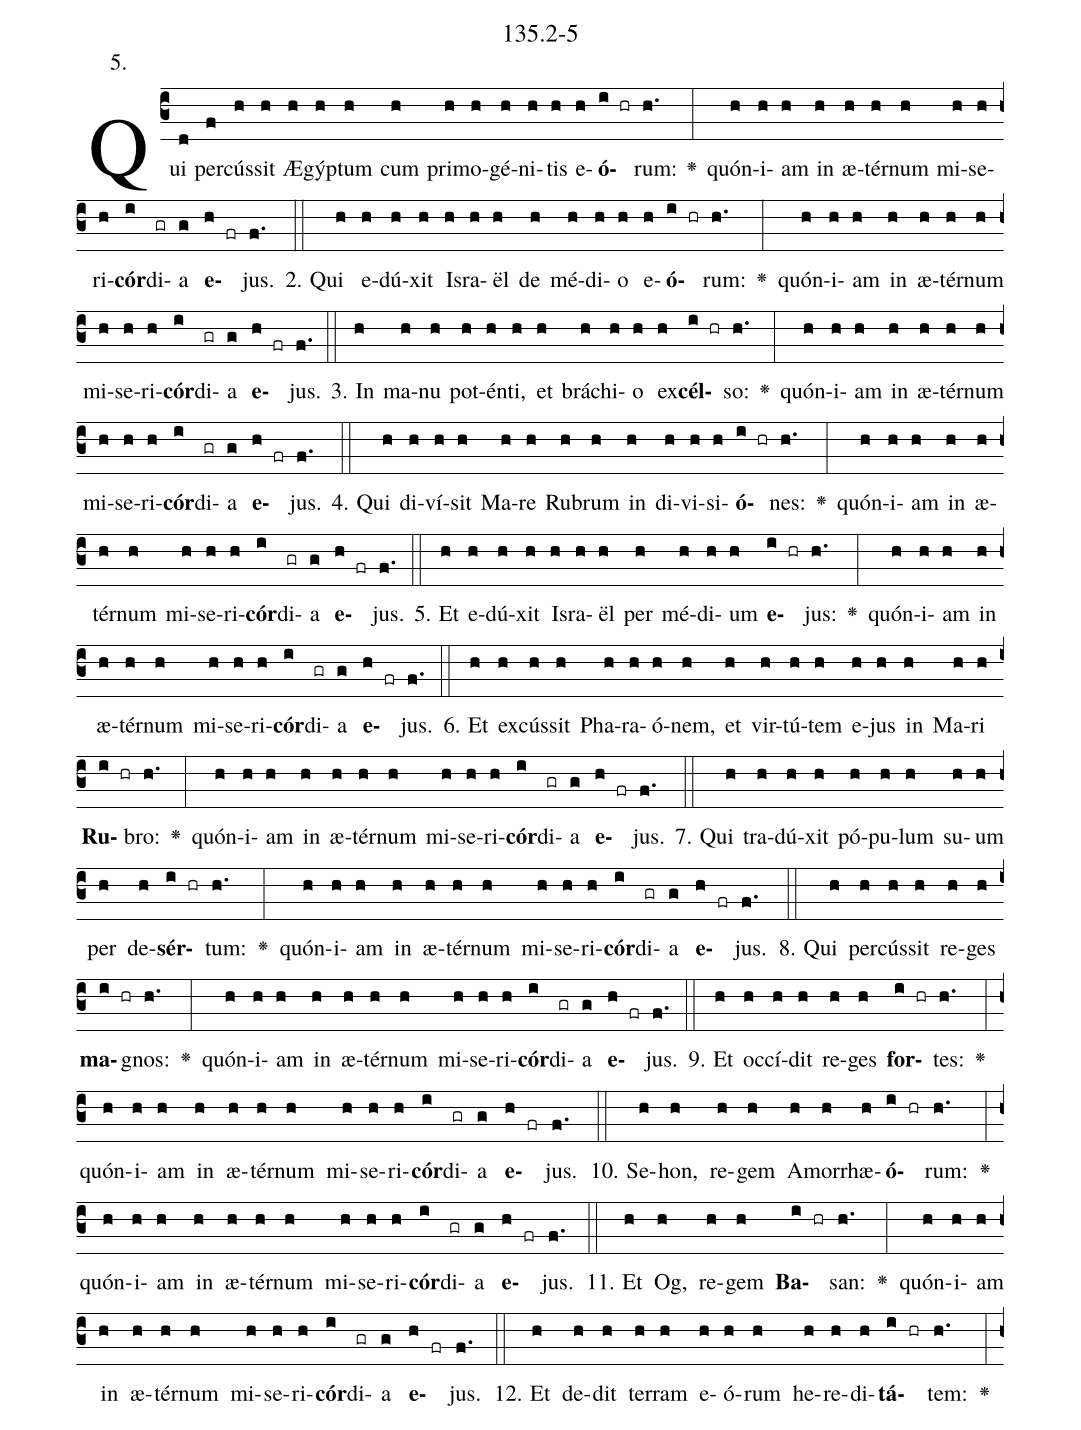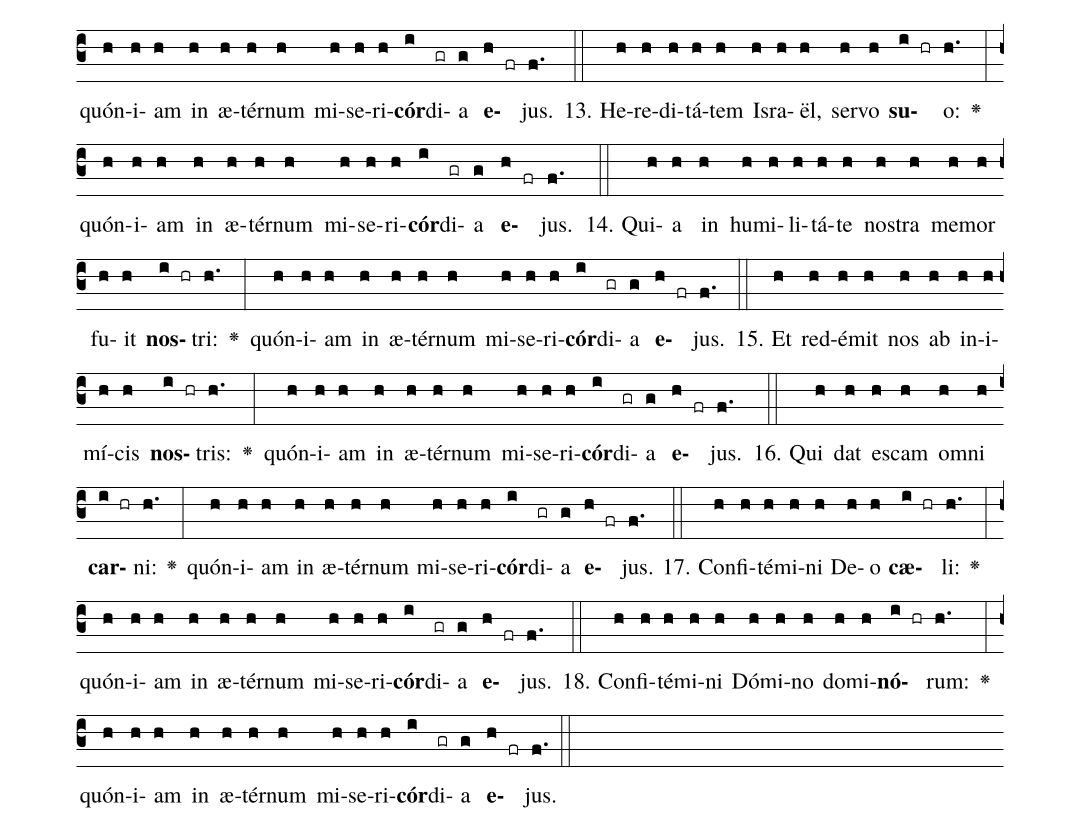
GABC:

name: 135.2-5;
annotation: 5.;
%%
(c3)Qui(d) per(f)cús(h)sit(h) Æ(h)gýp(h)tum(h) cum(h) pri(h)mo(h)gé(h)ni(h)tis(h) e(h)<b>ó</b>(i hr)rum:(h.) <v>\greheightstar</v>(:) quón(h)i(h)am(h) in(h) æ(h)tér(h)num(h) mi(h)se(h)ri(h)<b>cór</b>(i)di(gr)a(g) <b>e</b>(h fr)jus.(f.) (::)
2. Qui(h) e(h)dú(h)xit(h) Is(h)ra(h)ël(h) de(h) mé(h)di(h)o(h) e(h)<b>ó</b>(i hr)rum:(h.) <v>\greheightstar</v>(:) quón(h)i(h)am(h) in(h) æ(h)tér(h)num(h) mi(h)se(h)ri(h)<b>cór</b>(i)di(gr)a(g) <b>e</b>(h fr)jus.(f.) (::)
3. In(h) ma(h)nu(h) pot(h)én(h)ti,(h) et(h) brá(h)chi(h)o(h) ex(h)<b>cél</b>(i hr)so:(h.) <v>\greheightstar</v>(:) quón(h)i(h)am(h) in(h) æ(h)tér(h)num(h) mi(h)se(h)ri(h)<b>cór</b>(i)di(gr)a(g) <b>e</b>(h fr)jus.(f.) (::)
4. Qui(h) di(h)ví(h)sit(h) Ma(h)re(h) Ru(h)brum(h) in(h) di(h)vi(h)si(h)<b>ó</b>(i hr)nes:(h.) <v>\greheightstar</v>(:) quón(h)i(h)am(h) in(h) æ(h)tér(h)num(h) mi(h)se(h)ri(h)<b>cór</b>(i)di(gr)a(g) <b>e</b>(h fr)jus.(f.) (::)
5. Et(h) e(h)dú(h)xit(h) Is(h)ra(h)ël(h) per(h) mé(h)di(h)um(h) <b>e</b>(i hr)jus:(h.) <v>\greheightstar</v>(:) quón(h)i(h)am(h) in(h) æ(h)tér(h)num(h) mi(h)se(h)ri(h)<b>cór</b>(i)di(gr)a(g) <b>e</b>(h fr)jus.(f.) (::)
6. Et(h) ex(h)cús(h)sit(h) Pha(h)ra(h)ó(h)nem,(h) et(h) vir(h)tú(h)tem(h) e(h)jus(h) in(h) Ma(h)ri(h) <b>Ru</b>(i hr)bro:(h.) <v>\greheightstar</v>(:) quón(h)i(h)am(h) in(h) æ(h)tér(h)num(h) mi(h)se(h)ri(h)<b>cór</b>(i)di(gr)a(g) <b>e</b>(h fr)jus.(f.) (::)
7. Qui(h) tra(h)dú(h)xit(h) pó(h)pu(h)lum(h) su(h)um(h) per(h) de(h)<b>sér</b>(i hr)tum:(h.) <v>\greheightstar</v>(:) quón(h)i(h)am(h) in(h) æ(h)tér(h)num(h) mi(h)se(h)ri(h)<b>cór</b>(i)di(gr)a(g) <b>e</b>(h fr)jus.(f.) (::)
8. Qui(h) per(h)cús(h)sit(h) re(h)ges(h) <b>ma</b>(i hr)gnos:(h.) <v>\greheightstar</v>(:) quón(h)i(h)am(h) in(h) æ(h)tér(h)num(h) mi(h)se(h)ri(h)<b>cór</b>(i)di(gr)a(g) <b>e</b>(h fr)jus.(f.) (::)
9. Et(h) oc(h)cí(h)dit(h) re(h)ges(h) <b>for</b>(i hr)tes:(h.) <v>\greheightstar</v>(:) quón(h)i(h)am(h) in(h) æ(h)tér(h)num(h) mi(h)se(h)ri(h)<b>cór</b>(i)di(gr)a(g) <b>e</b>(h fr)jus.(f.) (::)
10. Se(h)hon,(h) re(h)gem(h) A(h)mor(h)rhæ(h)<b>ó</b>(i hr)rum:(h.) <v>\greheightstar</v>(:) quón(h)i(h)am(h) in(h) æ(h)tér(h)num(h) mi(h)se(h)ri(h)<b>cór</b>(i)di(gr)a(g) <b>e</b>(h fr)jus.(f.) (::)
11. Et(h) Og,(h) re(h)gem(h) <b>Ba</b>(i hr)san:(h.) <v>\greheightstar</v>(:) quón(h)i(h)am(h) in(h) æ(h)tér(h)num(h) mi(h)se(h)ri(h)<b>cór</b>(i)di(gr)a(g) <b>e</b>(h fr)jus.(f.) (::)
12. Et(h) de(h)dit(h) ter(h)ram(h) e(h)ó(h)rum(h) he(h)re(h)di(h)<b>tá</b>(i hr)tem:(h.) <v>\greheightstar</v>(:) quón(h)i(h)am(h) in(h) æ(h)tér(h)num(h) mi(h)se(h)ri(h)<b>cór</b>(i)di(gr)a(g) <b>e</b>(h fr)jus.(f.) (::)
13. He(h)re(h)di(h)tá(h)tem(h) Is(h)ra(h)ël,(h) ser(h)vo(h) <b>su</b>(i hr)o:(h.) <v>\greheightstar</v>(:) quón(h)i(h)am(h) in(h) æ(h)tér(h)num(h) mi(h)se(h)ri(h)<b>cór</b>(i)di(gr)a(g) <b>e</b>(h fr)jus.(f.) (::)
14. Qui(h)a(h) in(h) hu(h)mi(h)li(h)tá(h)te(h) nos(h)tra(h) me(h)mor(h) fu(h)it(h) <b>nos</b>(i hr)tri:(h.) <v>\greheightstar</v>(:) quón(h)i(h)am(h) in(h) æ(h)tér(h)num(h) mi(h)se(h)ri(h)<b>cór</b>(i)di(gr)a(g) <b>e</b>(h fr)jus.(f.) (::)
15. Et(h) red(h)é(h)mit(h) nos(h) ab(h) in(h)i(h)mí(h)cis(h) <b>nos</b>(i hr)tris:(h.) <v>\greheightstar</v>(:) quón(h)i(h)am(h) in(h) æ(h)tér(h)num(h) mi(h)se(h)ri(h)<b>cór</b>(i)di(gr)a(g) <b>e</b>(h fr)jus.(f.) (::)
16. Qui(h) dat(h) es(h)cam(h) om(h)ni(h) <b>car</b>(i hr)ni:(h.) <v>\greheightstar</v>(:) quón(h)i(h)am(h) in(h) æ(h)tér(h)num(h) mi(h)se(h)ri(h)<b>cór</b>(i)di(gr)a(g) <b>e</b>(h fr)jus.(f.) (::)
17. Con(h)fi(h)té(h)mi(h)ni(h) De(h)o(h) <b>cæ</b>(i hr)li:(h.) <v>\greheightstar</v>(:) quón(h)i(h)am(h) in(h) æ(h)tér(h)num(h) mi(h)se(h)ri(h)<b>cór</b>(i)di(gr)a(g) <b>e</b>(h fr)jus.(f.) (::)
18. Con(h)fi(h)té(h)mi(h)ni(h) Dó(h)mi(h)no(h) do(h)mi(h)<b>nó</b>(i hr)rum:(h.) <v>\greheightstar</v>(:) quón(h)i(h)am(h) in(h) æ(h)tér(h)num(h) mi(h)se(h)ri(h)<b>cór</b>(i)di(gr)a(g) <b>e</b>(h fr)jus.(f.) (::)
